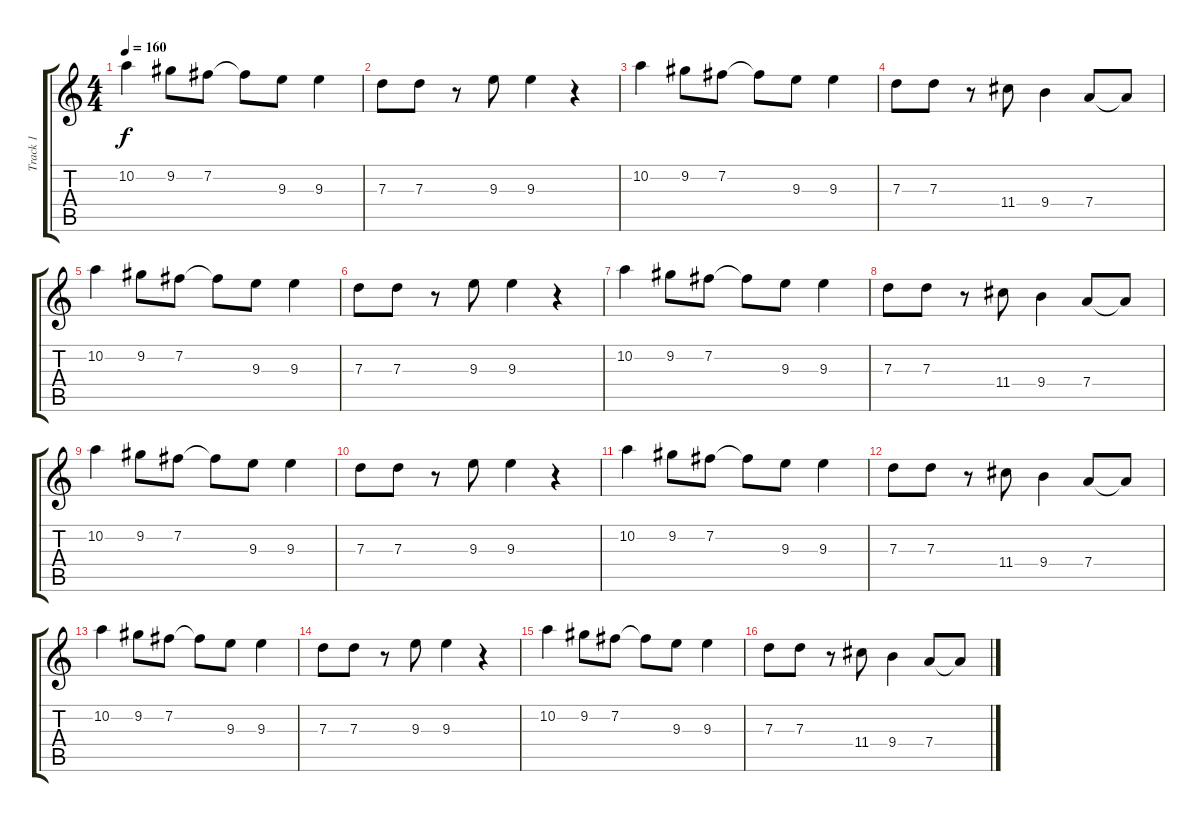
\track ("Track 1" "Track 1") {instrument distortionguitar}
\staff {score tabs}
\tuning (E4 B3 G3 D3 A2 E2) {hide}
\ts (4 4)
\tempo 160
\clef g2
\ks c
10.2.4{dy f} 9.2.8 7.2.8 7.2{t}.8 9.3.8 9.3.4 |
7.3.8 7.3.8 r.8 9.3.8 9.3.4 r.4 |
10.2.4 9.2.8 7.2.8 7.2{t}.8 9.3.8 9.3.4 |
7.3.8 7.3.8 r.8 11.4.8 9.4.4 7.4.8 7.4{t}.8 |
10.2.4 9.2.8 7.2.8 7.2{t}.8 9.3.8 9.3.4 |
7.3.8 7.3.8 r.8 9.3.8 9.3.4 r.4 |
10.2.4 9.2.8 7.2.8 7.2{t}.8 9.3.8 9.3.4 |
7.3.8 7.3.8 r.8 11.4.8 9.4.4 7.4.8 7.4{t}.8 |
10.2.4 9.2.8 7.2.8 7.2{t}.8 9.3.8 9.3.4 |
7.3.8 7.3.8 r.8 9.3.8 9.3.4 r.4 |
10.2.4 9.2.8 7.2.8 7.2{t}.8 9.3.8 9.3.4 |
7.3.8 7.3.8 r.8 11.4.8 9.4.4 7.4.8 7.4{t}.8 |
10.2.4 9.2.8 7.2.8 7.2{t}.8 9.3.8 9.3.4 |
7.3.8 7.3.8 r.8 9.3.8 9.3.4 r.4 |
10.2.4 9.2.8 7.2.8 7.2{t}.8 9.3.8 9.3.4 |
7.3.8 7.3.8 r.8 11.4.8 9.4.4 7.4.8 7.4{t}.8
